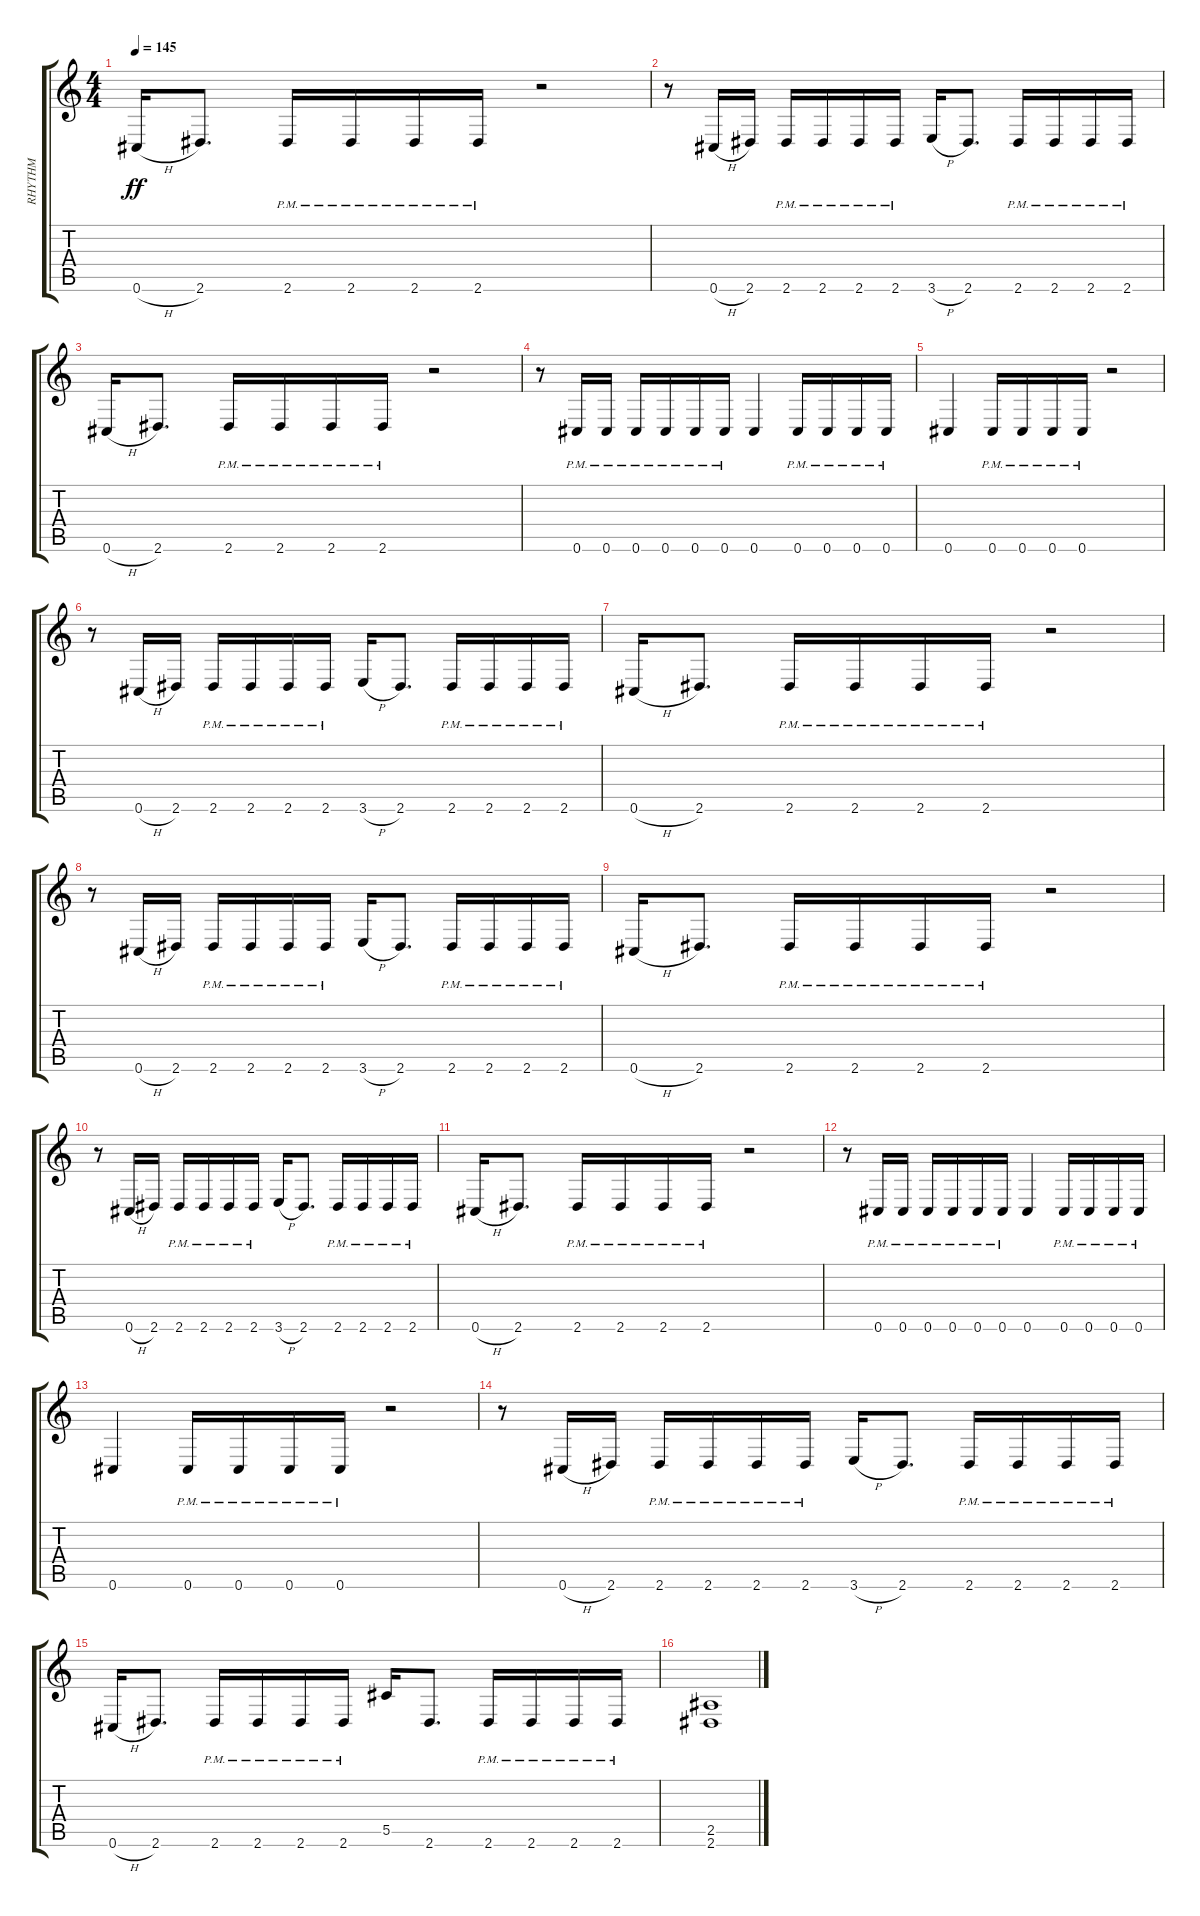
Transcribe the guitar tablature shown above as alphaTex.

\track ("RHYTHM" "RHYTHM") {instrument overdrivenguitar}
\staff {score tabs}
\tuning (Eb4 Bb3 Gb3 Db3 Ab2 Db2) {hide}
\ts (4 4)
\tempo 145
\clef g2
\ks c
0.6{h}.16{dy ff} 2.6.8{d} 2.6{pm}.16 2.6{pm}.16 2.6{pm}.16 2.6{pm}.16 r.2 |
r.8 0.6{h}.16 2.6.16 2.6{pm}.16 2.6{pm}.16 2.6{pm}.16 2.6{pm}.16 3.6{h}.16 2.6.8{d} 2.6{pm}.16 2.6{pm}.16 2.6{pm}.16 2.6{pm}.16 |
0.6{h}.16 2.6.8{d} 2.6{pm}.16 2.6{pm}.16 2.6{pm}.16 2.6{pm}.16 r.2 |
r.8 0.6{pm}.16 0.6{pm}.16 0.6{pm}.16 0.6{pm}.16 0.6{pm}.16 0.6{pm}.16 0.6.4 0.6{pm}.16 0.6{pm}.16 0.6{pm}.16 0.6{pm}.16 |
0.6.4 0.6{pm}.16 0.6{pm}.16 0.6{pm}.16 0.6{pm}.16 r.2 |
r.8 0.6{h}.16 2.6.16 2.6{pm}.16 2.6{pm}.16 2.6{pm}.16 2.6{pm}.16 3.6{h}.16 2.6.8{d} 2.6{pm}.16 2.6{pm}.16 2.6{pm}.16 2.6{pm}.16 |
0.6{h}.16 2.6.8{d} 2.6{pm}.16 2.6{pm}.16 2.6{pm}.16 2.6{pm}.16 r.2 |
r.8 0.6{h}.16 2.6.16 2.6{pm}.16 2.6{pm}.16 2.6{pm}.16 2.6{pm}.16 3.6{h}.16 2.6.8{d} 2.6{pm}.16 2.6{pm}.16 2.6{pm}.16 2.6{pm}.16 |
0.6{h}.16 2.6.8{d} 2.6{pm}.16 2.6{pm}.16 2.6{pm}.16 2.6{pm}.16 r.2 |
r.8 0.6{h}.16 2.6.16 2.6{pm}.16 2.6{pm}.16 2.6{pm}.16 2.6{pm}.16 3.6{h}.16 2.6.8{d} 2.6{pm}.16 2.6{pm}.16 2.6{pm}.16 2.6{pm}.16 |
0.6{h}.16 2.6.8{d} 2.6{pm}.16 2.6{pm}.16 2.6{pm}.16 2.6{pm}.16 r.2 |
r.8 0.6{pm}.16 0.6{pm}.16 0.6{pm}.16 0.6{pm}.16 0.6{pm}.16 0.6{pm}.16 0.6.4 0.6{pm}.16 0.6{pm}.16 0.6{pm}.16 0.6{pm}.16 |
0.6.4 0.6{pm}.16 0.6{pm}.16 0.6{pm}.16 0.6{pm}.16 r.2 |
r.8 0.6{h}.16 2.6.16 2.6{pm}.16 2.6{pm}.16 2.6{pm}.16 2.6{pm}.16 3.6{h}.16 2.6.8{d} 2.6{pm}.16 2.6{pm}.16 2.6{pm}.16 2.6{pm}.16 |
0.6{h}.16 2.6.8{d} 2.6{pm}.16 2.6{pm}.16 2.6{pm}.16 2.6{pm}.16 5.5.16 2.6.8{d} 2.6{pm}.16 2.6{pm}.16 2.6{pm}.16 2.6{pm}.16 |
(2.5 2.6).1
